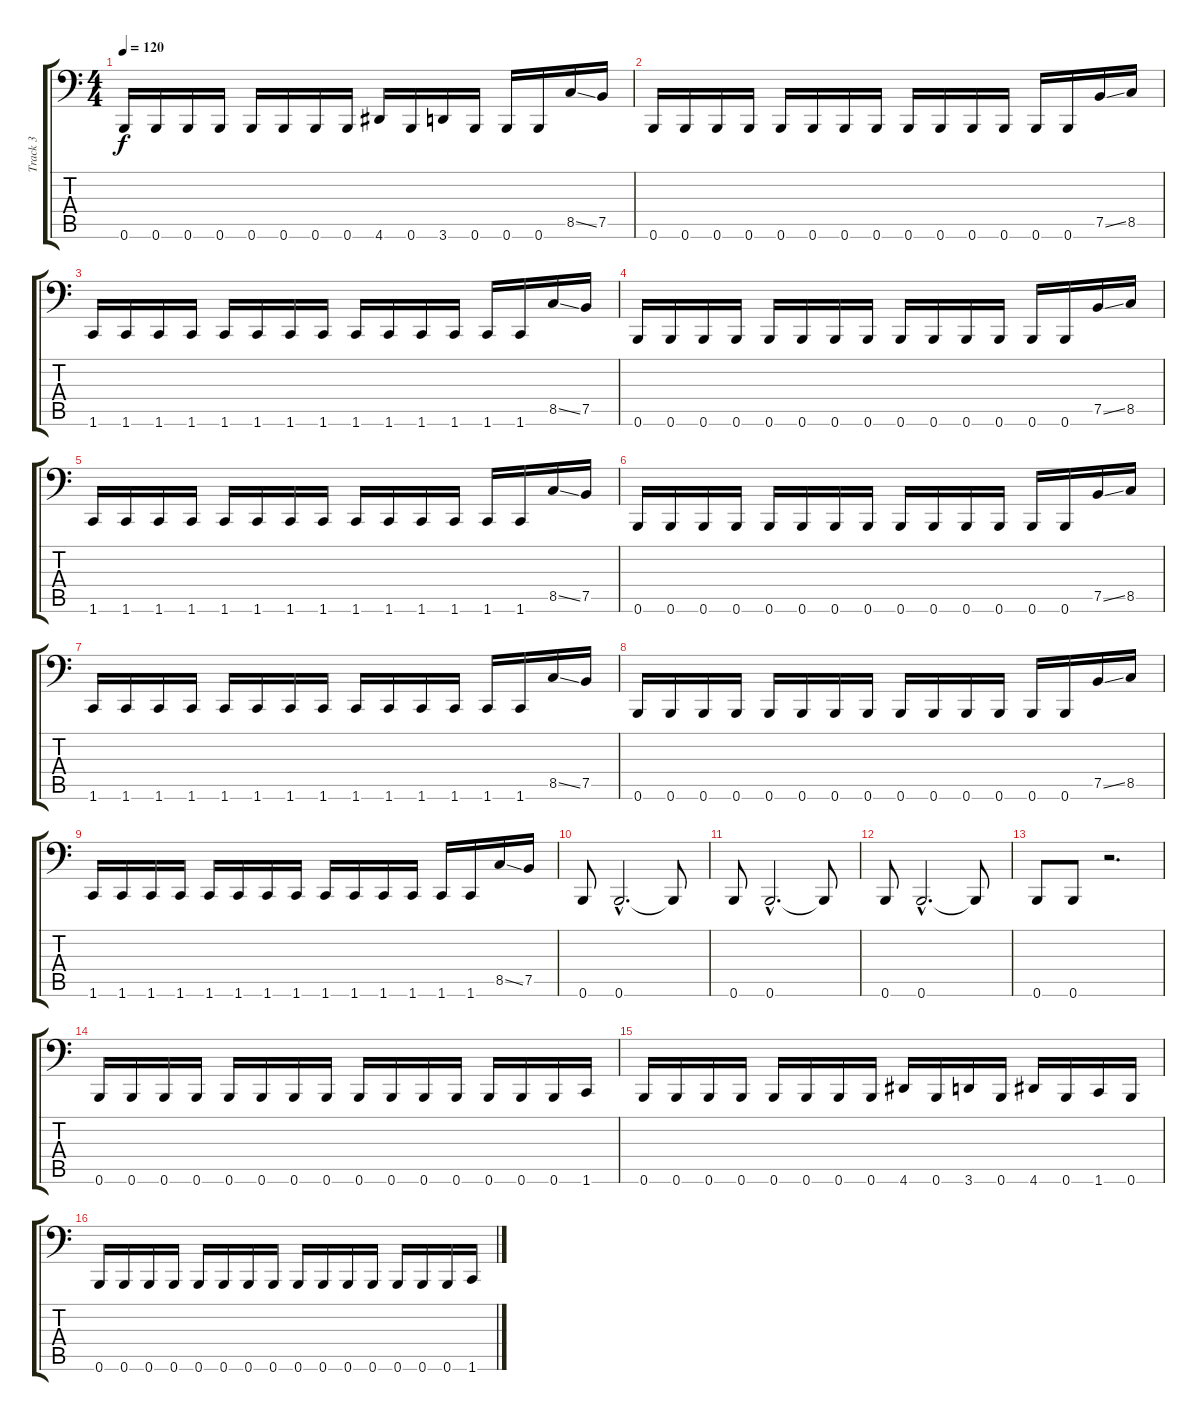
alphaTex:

\track ("Track 3" "Track 3") {instrument slapbass2}
\staff {score tabs}
\tuning (C3 G2 D2 A1 E1 B0) {hide}
\ts (4 4)
\tempo 120
\clef f4
\ks c
0.6.16{dy f} 0.6.16 0.6.16 0.6.16 0.6.16 0.6.16 0.6.16 0.6.16 4.6.16 0.6.16 3.6.16 0.6.16 0.6.16 0.6.16 8.5{ss}.16 7.5.16 |
0.6.16 0.6.16 0.6.16 0.6.16 0.6.16 0.6.16 0.6.16 0.6.16 0.6.16 0.6.16 0.6.16 0.6.16 0.6.16 0.6.16 7.5{ss}.16 8.5.16 |
1.6.16 1.6.16 1.6.16 1.6.16 1.6.16 1.6.16 1.6.16 1.6.16 1.6.16 1.6.16 1.6.16 1.6.16 1.6.16 1.6.16 8.5{ss}.16 7.5.16 |
0.6.16 0.6.16 0.6.16 0.6.16 0.6.16 0.6.16 0.6.16 0.6.16 0.6.16 0.6.16 0.6.16 0.6.16 0.6.16 0.6.16 7.5{ss}.16 8.5.16 |
1.6.16 1.6.16 1.6.16 1.6.16 1.6.16 1.6.16 1.6.16 1.6.16 1.6.16 1.6.16 1.6.16 1.6.16 1.6.16 1.6.16 8.5{ss}.16 7.5.16 |
0.6.16 0.6.16 0.6.16 0.6.16 0.6.16 0.6.16 0.6.16 0.6.16 0.6.16 0.6.16 0.6.16 0.6.16 0.6.16 0.6.16 7.5{ss}.16 8.5.16 |
1.6.16 1.6.16 1.6.16 1.6.16 1.6.16 1.6.16 1.6.16 1.6.16 1.6.16 1.6.16 1.6.16 1.6.16 1.6.16 1.6.16 8.5{ss}.16 7.5.16 |
0.6.16 0.6.16 0.6.16 0.6.16 0.6.16 0.6.16 0.6.16 0.6.16 0.6.16 0.6.16 0.6.16 0.6.16 0.6.16 0.6.16 7.5{ss}.16 8.5.16 |
1.6.16 1.6.16 1.6.16 1.6.16 1.6.16 1.6.16 1.6.16 1.6.16 1.6.16 1.6.16 1.6.16 1.6.16 1.6.16 1.6.16 8.5{ss}.16 7.5.16 |
0.6.8 0.6{hac}.2{d} 0.6{t}.8 |
0.6.8 0.6{hac}.2{d} 0.6{t}.8 |
0.6.8 0.6{hac}.2{d} 0.6{t}.8 |
0.6.8 0.6.8 r.2{d} |
0.6.16 0.6.16 0.6.16 0.6.16 0.6.16 0.6.16 0.6.16 0.6.16 0.6.16 0.6.16 0.6.16 0.6.16 0.6.16 0.6.16 0.6.16 1.6.16 |
0.6.16 0.6.16 0.6.16 0.6.16 0.6.16 0.6.16 0.6.16 0.6.16 4.6.16 0.6.16 3.6.16 0.6.16 4.6.16 0.6.16 1.6.16 0.6.16 |
0.6.16 0.6.16 0.6.16 0.6.16 0.6.16 0.6.16 0.6.16 0.6.16 0.6.16 0.6.16 0.6.16 0.6.16 0.6.16 0.6.16 0.6.16 1.6.16
